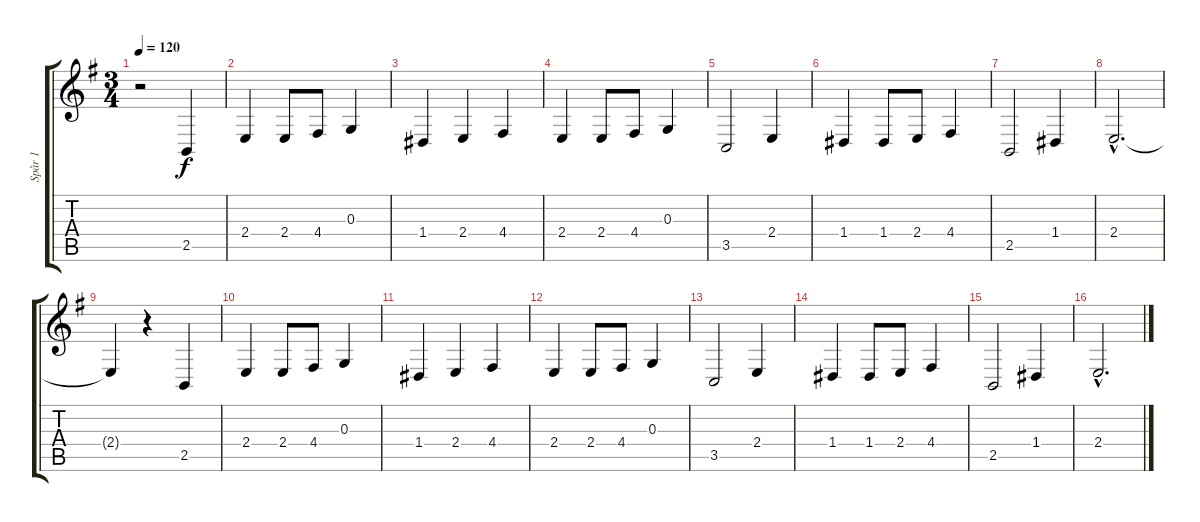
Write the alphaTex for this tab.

\track ("Spår 1" "Spår 1") {instrument acousticgrandpiano}
\staff {score tabs}
\tuning (E4 B3 G3 D3 A2 E2) {hide}
\ts (3 4)
\tempo 120
\clef g2
\ks g
r.2{dy f instrument acousticgrandpiano} 2.5.4 |
2.4.4 2.4.8 4.4.8 0.3.4 |
1.4.4 2.4.4 4.4.4 |
2.4.4 2.4.8 4.4.8 0.3.4 |
3.5.2 2.4.4 |
1.4.4 1.4.8 2.4.8 4.4.4 |
2.5.2 1.4.4 |
2.4{hac}.2{d} |
2.4{t}.4 r.4 2.5.4 |
2.4.4 2.4.8 4.4.8 0.3.4 |
1.4.4 2.4.4 4.4.4 |
2.4.4 2.4.8 4.4.8 0.3.4 |
3.5.2 2.4.4 |
1.4.4 1.4.8 2.4.8 4.4.4 |
2.5.2 1.4.4 |
2.4{hac}.2{d}
